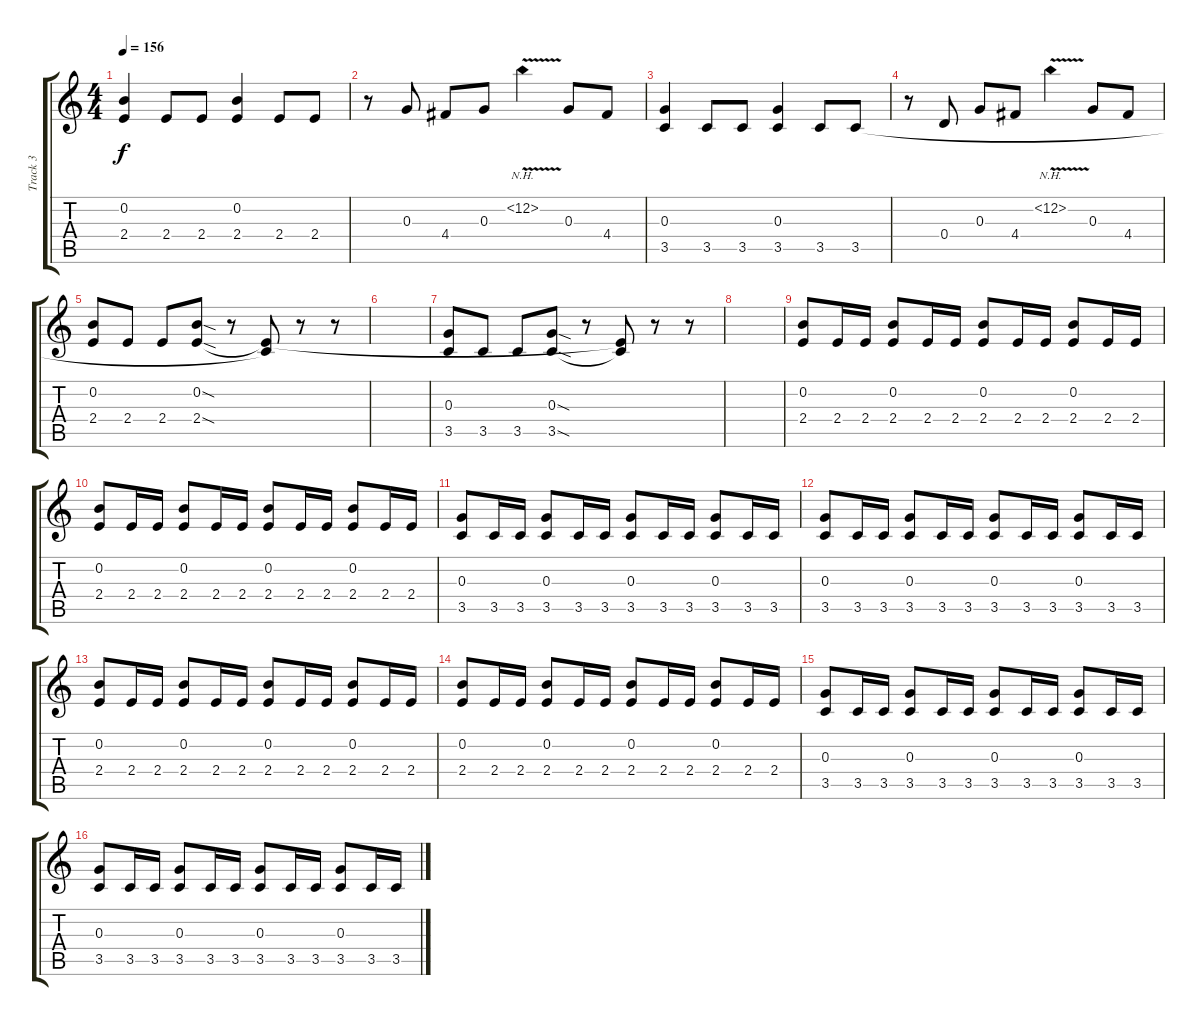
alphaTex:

\track ("Track 3" "Track 3") {instrument distortionguitar}
\staff {score tabs}
\tuning (E4 B3 G3 D3 A2 D2) {hide}
\ts (4 4)
\tempo 156
\clef g2
\ks c
(0.2 2.4).4{dy f} 2.4.8 2.4.8 (0.2 2.4).4 2.4.8 2.4.8 |
r.8 0.3.8 4.4.8 0.3.8 0.2{nh v}.4 0.3.8 4.4.8 |
(0.3 3.5).4 3.5.8 3.5.8 (0.3 3.5).4 3.5.8 3.5.8 |
r.8 0.4.8 0.3.8 4.4.8 0.2{nh v}.4 0.3.8 4.4.8 |
(0.2 2.4).8 2.4.8 2.4.8 (0.2{sod} 2.4{sod}).8 r.8 (2.4{t} 3.5{t}).8 r.8 r.8 |
|
(0.3 3.5).8 3.5.8 3.5.8 (0.3{sod} 3.5{sod}).8 r.8 (2.4{t} 3.5{t}).8 r.8 r.8 |
|
(0.2 2.4).8{volume 10} 2.4.16 2.4.16 (0.2 2.4).8 2.4.16 2.4.16 (0.2 2.4).8 2.4.16 2.4.16 (0.2 2.4).8 2.4.16 2.4.16 |
(0.2 2.4).8 2.4.16 2.4.16 (0.2 2.4).8 2.4.16 2.4.16 (0.2 2.4).8 2.4.16 2.4.16 (0.2 2.4).8 2.4.16 2.4.16 |
(0.3 3.5).8 3.5.16 3.5.16 (0.3 3.5).8 3.5.16 3.5.16 (0.3 3.5).8 3.5.16 3.5.16 (0.3 3.5).8 3.5.16 3.5.16 |
(0.3 3.5).8 3.5.16 3.5.16 (0.3 3.5).8 3.5.16 3.5.16 (0.3 3.5).8 3.5.16 3.5.16 (0.3 3.5).8 3.5.16 3.5.16 |
(0.2 2.4).8 2.4.16 2.4.16 (0.2 2.4).8 2.4.16 2.4.16 (0.2 2.4).8 2.4.16 2.4.16 (0.2 2.4).8 2.4.16 2.4.16 |
(0.2 2.4).8 2.4.16 2.4.16 (0.2 2.4).8 2.4.16 2.4.16 (0.2 2.4).8 2.4.16 2.4.16 (0.2 2.4).8 2.4.16 2.4.16 |
(0.3 3.5).8 3.5.16 3.5.16 (0.3 3.5).8 3.5.16 3.5.16 (0.3 3.5).8 3.5.16 3.5.16 (0.3 3.5).8 3.5.16 3.5.16 |
(0.3 3.5).8 3.5.16 3.5.16 (0.3 3.5).8 3.5.16 3.5.16 (0.3 3.5).8 3.5.16 3.5.16 (0.3 3.5).8 3.5.16 3.5.16
